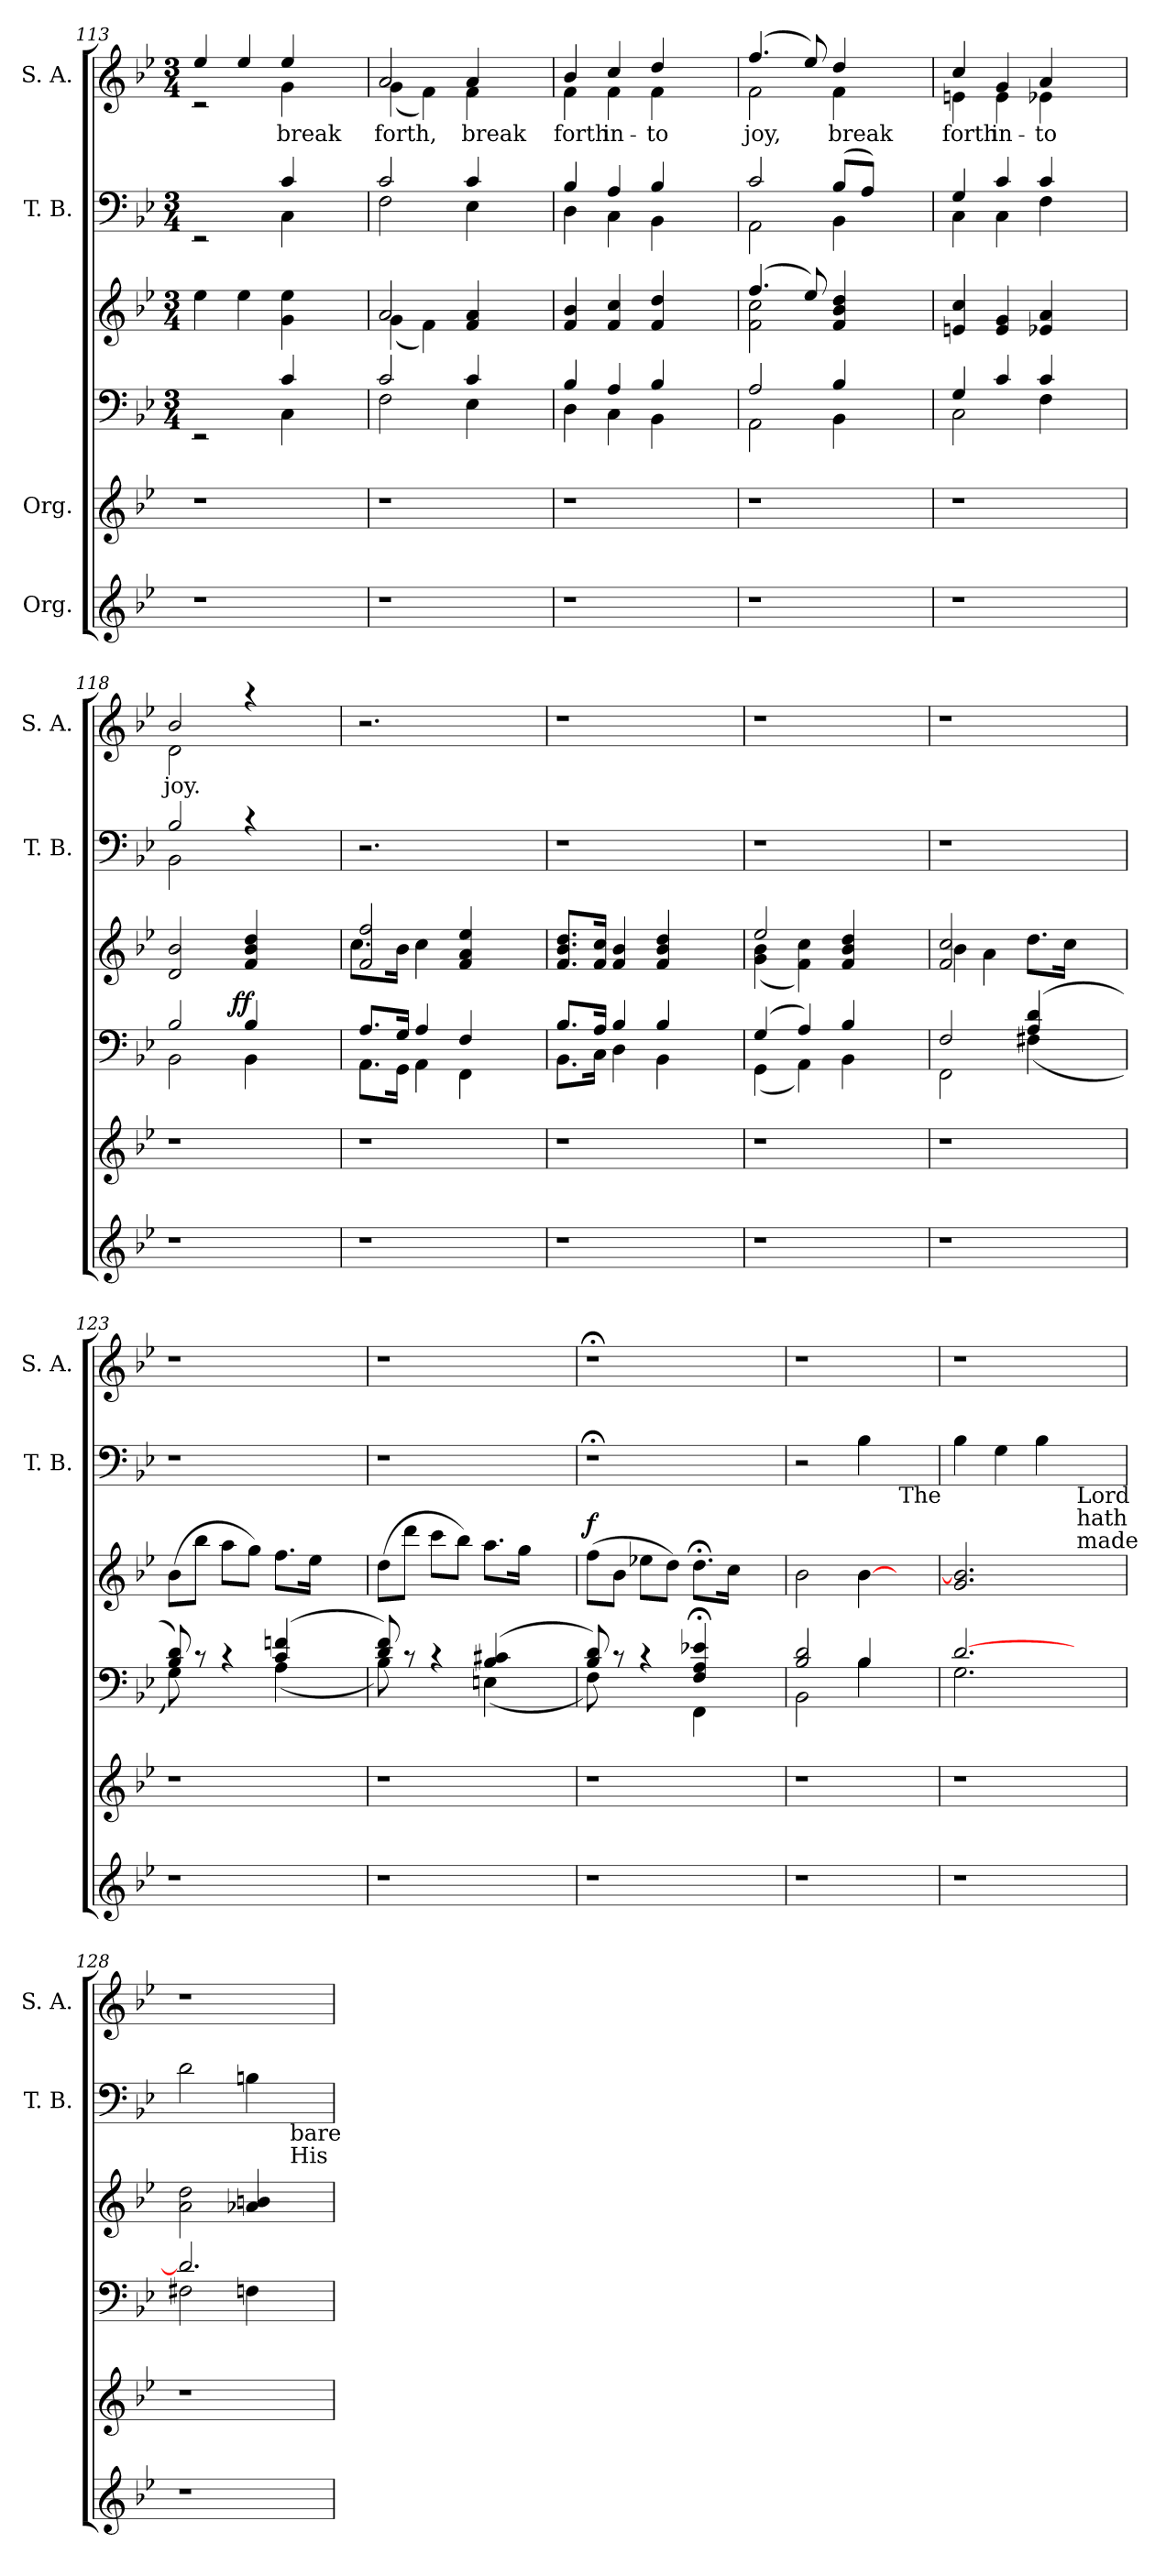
**kern	**kern	**kern	**dynam	**kern	**dynam	**kern	**kern	**text
*part6	*part5	*part4	*part4	*part3	*part3	*part2	*part1	*part1
*staff6	*staff5	*staff4	*staff4	*staff3	*staff3	*staff2	*staff1	*staff1
*I"Org.	*I"Org.	*	*	*	*	*I"T. B.	*I"S. A.	*
*	*	*	*	*	*	*I'T. B.	*I'S. A.	*
*clefG2	*clefG2	*clefF4	*	*clefG2	*	*clefF4	*clefG2	*
*k[b-e-]	*k[b-e-]	*k[b-e-]	*	*k[b-e-]	*	*k[b-e-]	*k[b-e-]	*
*B-:	*B-:	*B-:	*	*B-:	*	*B-:	*B-:	*
*	*	*M3/4	*	*M3/4	*	*M3/4	*M3/4	*
=113	=113	=113	=113	=113	=113	=113	=113	=113
*	*	*^	*	*	*	*^	*^	*
1r	1r	2ryy	2rEE	.	4ee-\	.	2ryy	2rEE	4ee-/	2rc	.
.	.	.	.	.	4ee-\	.	.	.	4ee-/	.	.
!	!	!	!	!	!	!	!	!	!	!	!LO:LY:b
.	.	4c/	4C\	.	4g\ 4ee-\	.	4c/	4C\	4ee-/	4g\	break
.	.	4ryy	4ryy	.	4ryy	.	4ryy	4ryy	4ryy	4ryy	.
=114	=114	=114	=114	=114	=114	=114	=114	=114	=114	=114	=114
*	*	*	*	*	*^	*	*	*	*	*	*
!	!	!	!	!	!	!	!	!	!	!	!	!LO:LY:b
1r	1r	2c/	2F\	.	2a/	(<4g\	.	2c/	2F\	2a/	(<4g\	forth,
.	.	.	.	.	.	4f\)	.	.	.	.	4f\)	.
!	!	!	!	!	!	!	!	!	!	!	!	!LO:LY:b
.	.	4c/	4E-\	.	4f/ 4a/	4ryy	.	4c/	4E-\	4a/	4f\	break
.	.	4ryy	4ryy	.	4ryy	4ryy	.	4ryy	4ryy	4ryy	4ryy	.
=115	=115	=115	=115	=115	=115	=115	=115	=115	=115	=115	=115	=115
!	!	!	!	!	!	!	!	!	!	!	!	!LO:LY:b
*	*	*	*	*	*v	*v	*	*	*	*	*	*
1r	1r	4B-/	4D\	.	4f/ 4b-/	.	4B-/	4D\	4b-/	4f\	forth
!	!	!	!	!	!	!	!	!	!	!	!LO:LY:b
.	.	4A/	4C\	.	4f/ 4cc/	.	4A/	4C\	4cc/	4f\	in-
!	!	!	!	!	!	!	!	!	!	!	!LO:LY:b
.	.	4B-/	4BB-\	.	4f/ 4dd/	.	4B-/	4BB-\	4dd/	4f\	-to
.	.	4ryy	4ryy	.	4ryy	.	4ryy	4ryy	4ryy	4ryy	.
=116	=116	=116	=116	=116	=116	=116	=116	=116	=116	=116	=116
*	*	*	*	*	*^	*	*	*	*	*	*
!	!	!	!	!	!	!	!	!	!	!	!	!LO:LY:b
1r	1r	2A/	2AA\	.	(4.ff/	2f\ 2cc\	.	2c/	2AA\	(4.ff/	2f\	joy,
.	.	.	.	.	8ee-/)	.	.	.	.	8ee-/)	.	.
!	!	!	!	!	!	!	!	!	!	!	!	!LO:LY:b
.	.	4B-/	4BB-\	.	4f/ 4b-/ 4dd/	4ryy	.	(>8B-/L	4BB-\	4dd/	4f\	break
.	.	.	.	.	.	.	.	8A/J)	.	.	.	.
.	.	4ryy	4ryy	.	4ryy	4ryy	.	4ryy	4ryy	4ryy	4ryy	.
!!LO:LB:g=z	!!
=117	=117	=117	=117	=117	=117	=117	=117	=117	=117	=117	=117	=117
!	!	!	!	!	!	!	!	!	!	!	!	!LO:LY:b
*	*	*	*	*	*v	*v	*	*	*	*	*	*
1r	1r	4G/	2C\	.	4en/ 4cc/	.	4G/	4C\	4cc/	4en\	forth
!	!	!	!	!	!	!	!	!	!	!	!LO:LY:b
.	.	4c/	.	.	4e/ 4g/	.	4c/	4C\	4g/	4e\	in-
!	!	!	!	!	!	!	!	!	!	!	!LO:LY:b
.	.	4c/	4F\	.	4e-X/ 4a/	.	4c/	4F\	4a/	4e-X\	-to
.	.	4ryy	4ryy	.	4ryy	.	4ryy	4ryy	4ryy	4ryy	.
=118	=118	=118	=118	=118	=118	=118	=118	=118	=118	=118	=118
!	!	!	!	!	!	!	!	!	!	!	!LO:LY:b
*	*	*	*^	*	*	*	*	*	*	*	*
1r	1r	2B-/	2BB-\	4...ryy	.	2d/ 2b-/	.	2B-/	2BB-\	2b-/	2d\	joy.
!	!	!	!	!	!LO:DY:a	!	!	!	!	!	!	!
.	.	.	.	2ryy	ff	.	.	.	.	.	.	.
.	.	4B-/	4BB-\	.	.	4f/ 4b-/ 4dd/	.	4rc	4ryy	4raa	4ryy	.
.	.	4ryy	4ryy	.	.	4ryy	.	4ryy	4ryy	4ryy	4ryy	.
.	.	.	.	32ryy	.	.	.	.	.	.	.	.
=119	=119	=119	=119	=119	=119	=119	=119	=119	=119	=119	=119	=119
*	*	*	*	*	*	*^	*	*	*	*	*	*
!	!	!	!	!	!	!	!	!	!LO:N:vis=1	!	!LO:N:vis=1	!	!
*	*	*	*	*	*	*	*	*	*v	*v	*	*	*
*	*	*	*v	*v	*	*	*	*	*	*v	*v	*
1r	1r	8.A/L	8.AA\L	.	2f/ 2ff/	8.cc\L	.	2.r	2.r	.
.	.	16G/Jk	16GG\Jk	.	.	16b-\Jk	.	.	.	.
.	.	4A/	4AA\	.	.	4cc\	.	.	.	.
.	.	4F/	4FF\	.	4f/ 4a/ 4ee-/	4ryy	.	.	.	.
.	.	4ryy	4ryy	.	4ryy	4ryy	.	4ryy	4ryy	.
=120	=120	=120	=120	=120	=120	=120	=120	=120	=120	=120
!	!	!	!	!	!	!	!	!LO:N:vis=1	!LO:N:vis=1	!
*	*	*	*	*	*v	*v	*	*	*	*
1r	1r	8.B-/L	8.BB-\L	.	8.f/ 8.b-/ 8.dd/L	.	2.r	2.r	.
.	.	16A/Jk	16C\Jk	.	16f/ 16cc/Jk	.	.	.	.
.	.	4B-/	4D\	.	4f/ 4b-/	.	.	.	.
.	.	4B-/	4BB-\	.	4f/ 4b-/ 4dd/	.	.	.	.
.	.	4ryy	4ryy	.	4ryy	.	4ryy	4ryy	.
=121	=121	=121	=121	=121	=121	=121	=121	=121	=121
*	*	*	*	*	*^	*	*	*	*
!	!	!	!	!	!	!	!	!LO:N:vis=1	!LO:N:vis=1	!
1r	1r	(4G/	(<4GG\	.	2ee-/	(4g\ 4b-\	.	2.r	2.r	.
.	.	4A/)	4AA\)	.	.	4f\ 4cc\)	.	.	.	.
.	.	4B-/	4BB-\	.	4f/ 4b-/ 4dd/	4ryy	.	.	.	.
.	.	4ryy	4ryy	.	4ryy	4ryy	.	4ryy	4ryy	.
!!LO:LB:g=z
=122	=122	=122	=122	=122	=122	=122	=122	=122	=122	=122
!	!	!	!	!	!	!	!	!LO:N:vis=1	!LO:N:vis=1	!
1r	1r	2F/	2FF\	.	2f/ 2cc/	4b-\	.	2.r	2.r	.
.	.	.	.	.	.	4a\	.	.	.	.
.	.	(4A/ 4d/	(<4F#X\	.	4ryy	8.dd\L	.	.	.	.
.	.	.	.	.	.	16cc\Jk	.	.	.	.
.	.	4ryy	4ryy	.	4ryy	4ryy	.	4ryy	4ryy	.
=123	=123	=123	=123	=123	=123	=123	=123	=123	=123	=123
!	!	!	!	!	!	!	!	!LO:N:vis=1	!LO:N:vis=1	!
*	*	*	*	*	*v	*v	*	*	*	*
1r	1r	8B-/ 8d/)	8G\)	.	(>8b-\L	.	2.r	2.r	.
.	.	8rc	4.ryy	.	8bb-\J	.	.	.	.
.	.	4rc	.	.	8aa\L	.	.	.	.
.	.	.	.	.	8gg\J)	.	.	.	.
.	.	(4c/ 4fn/	(<4A\	.	8.ff\L	.	.	.	.
.	.	.	.	.	16ee-\Jk	.	.	.	.
.	.	4ryy	4ryy	.	4ryy	.	4ryy	4ryy	.
=124	=124	=124	=124	=124	=124	=124	=124	=124	=124
!	!	!	!	!	!	!	!LO:N:vis=1	!LO:N:vis=1	!
1r	1r	8d/ 8f/)	8B-\)	.	(>8dd\L	.	2.r	2.r	.
.	.	8rc	4.ryy	.	8ddd\J	.	.	.	.
.	.	4rc	.	.	8ccc\L	.	.	.	.
.	.	.	.	.	8bb-\J)	.	.	.	.
.	.	(4B-/ 4c#X/	(<4En\	.	8.aa\L	.	.	.	.
.	.	.	.	.	16gg\Jk	.	.	.	.
.	.	4ryy	4ryy	.	4ryy	.	4ryy	4ryy	.
=125	=125	=125	=125	=125	=125	=125	=125	=125	=125
!	!	!	!	!	!	!LO:DY:a	!LO:N:vis=1	!LO:N:vis=1	!
1r	1r	8B-/ 8d/)	8F\)	.	(>8ff\L	f	2.r;<	2.r;<	.
.	.	8rc	4.ryy	.	8b-\J	.	.	.	.
.	.	4rc	.	.	8ee-X\L	.	.	.	.
.	.	.	.	.	8dd\J)	.	.	.	.
.	.	4F/;< 4A/;< 4e-X/;<	4FF\	.	8.dd;<\L	.	.	.	.
.	.	.	.	.	16cc\Jk	.	.	.	.
.	.	4ryy	4ryy	.	4ryy	.	4ryy	4ryy	.
=126	=126	=126	=126	=126	=126	=126	=126	=126	=126
!	!	!	!	!	!	!	!	!LO:N:vis=1	!
1r	1r	2B-/ 2d/	2BB-\	.	2b-\	.	2r	2.r	.
.	.	4B-/	4B-\	.	[>4b-\	.	4B-\	.	.
!	!	!	!	!	!	!	!LO:TX:b:t=The	!	!
.	.	4ryy	4ryy	.	4ryy	.	4ryy	4ryy	.
!!LO:PB:g=z
=127	=127	=127	=127	=127	=127	=127	=127	=127	=127
!	!	!	!	!	!	!	!	!LO:N:vis=1	!
1r	1r	[>2.d/	2.G\	.	2.g/ 2.b-/]	.	4B-\	2.r	.
.	.	.	.	.	.	.	4G\	.	.
.	.	.	.	.	.	.	4B-\	.	.
!	!	!	!	!	!	!	!LO:TX:b:t=Lord	!	!
!	!	!	!	!	!	!	!LO:TX:b:t=hath	!	!
!	!	!	!	!	!	!	!LO:TX:b:t=made	!	!
.	.	4ryy	4ryy	.	4ryy	.	4ryy	4ryy	.
=128	=128	=128	=128	=128	=128	=128	=128	=128	=128
!	!	!	!	!	!	!	!	!LO:N:vis=1	!
1r	1r	2.d/]	2F#X\	.	2a\ 2dd\	.	2d\	2.r	.
.	.	.	4Fn\	.	4a-X/ 4bn/	.	4Bn\	.	.
!	!	!	!	!	!	!	!LO:TX:b:t=bare	!	!
!	!	!	!	!	!	!	!LO:TX:b:t=His	!	!
.	.	4ryy	4ryy	.	4ryy	.	4ryy	4ryy	.
*	*	*v	*v	*	*	*	*	*	*
=	=	=	=	=	=	=	=	=
*-	*-	*-	*-	*-	*-	*-	*-	*-
